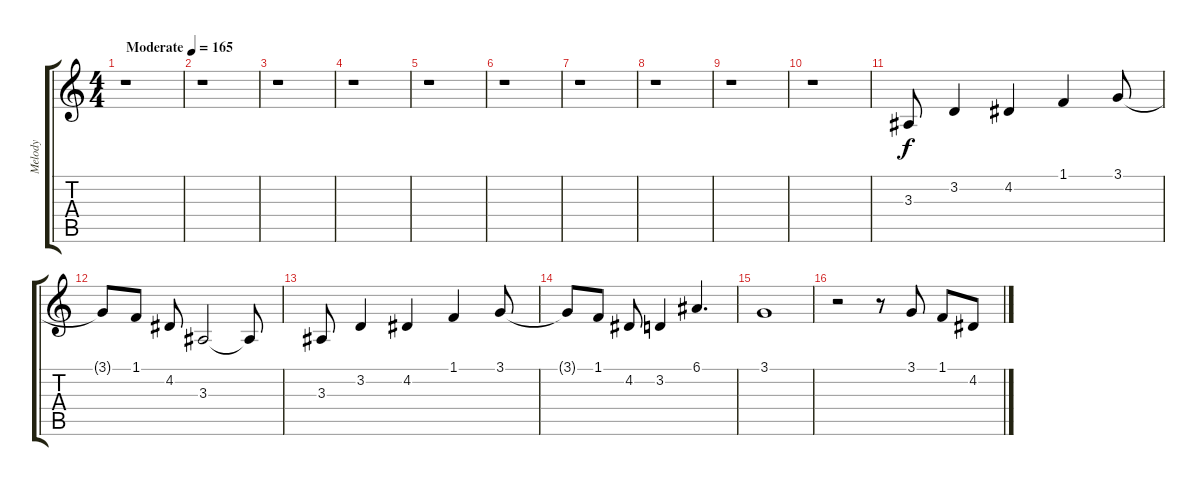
\track ("Melody" "Melody") {instrument vibraphone}
\staff {score tabs}
\tuning (E4 B3 G3 D3 A2 E2) {hide}
\ts (4 4)
\tempo (165 "Moderate")
\clef g2
\ks c
r.1{dy f instrument vibraphone} |
r.1 |
r.1 |
r.1 |
r.1 |
r.1 |
r.1 |
r.1 |
r.1 |
r.1 |
3.3.8 3.2.4 4.2.4 1.1.4 3.1.8 |
3.1{t}.8 1.1.8 4.2.8 3.3.2 3.3{t}.8 |
3.3.8 3.2.4 4.2.4 1.1.4 3.1.8 |
3.1{t}.8 1.1.8 4.2.8 3.2.4 6.1.4{d} |
3.1.1 |
r.2 r.8 3.1.8 1.1.8 4.2.8
